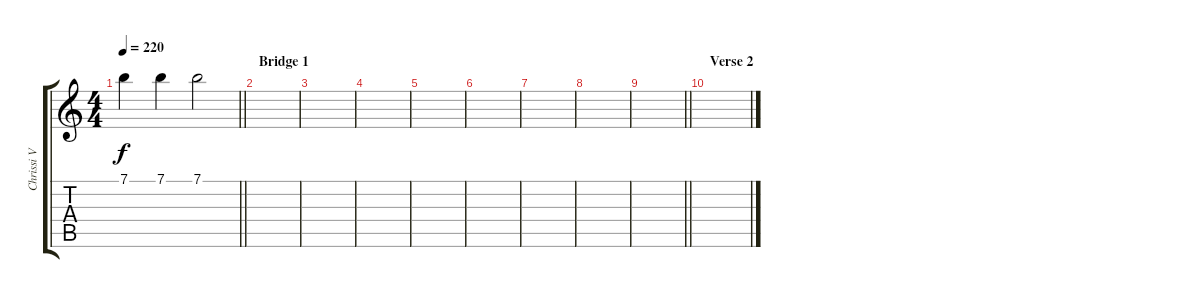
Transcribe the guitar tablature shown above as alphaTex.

\track ("Chrissi V" "Chrissi V") {instrument overdrivenguitar}
\staff {score tabs}
\tuning (E4 B3 G3 D3 A2 E2) {hide}
\ts (4 4)
\tempo 220
\clef g2
\barLineRight lightlight
\ks c
7.1.4{dy f} 7.1.4 7.1.2 |
\section ("" "Bridge 1")
|
|
|
|
|
|
|
\barLineRight lightlight
|
\section ("" "Verse 2")
